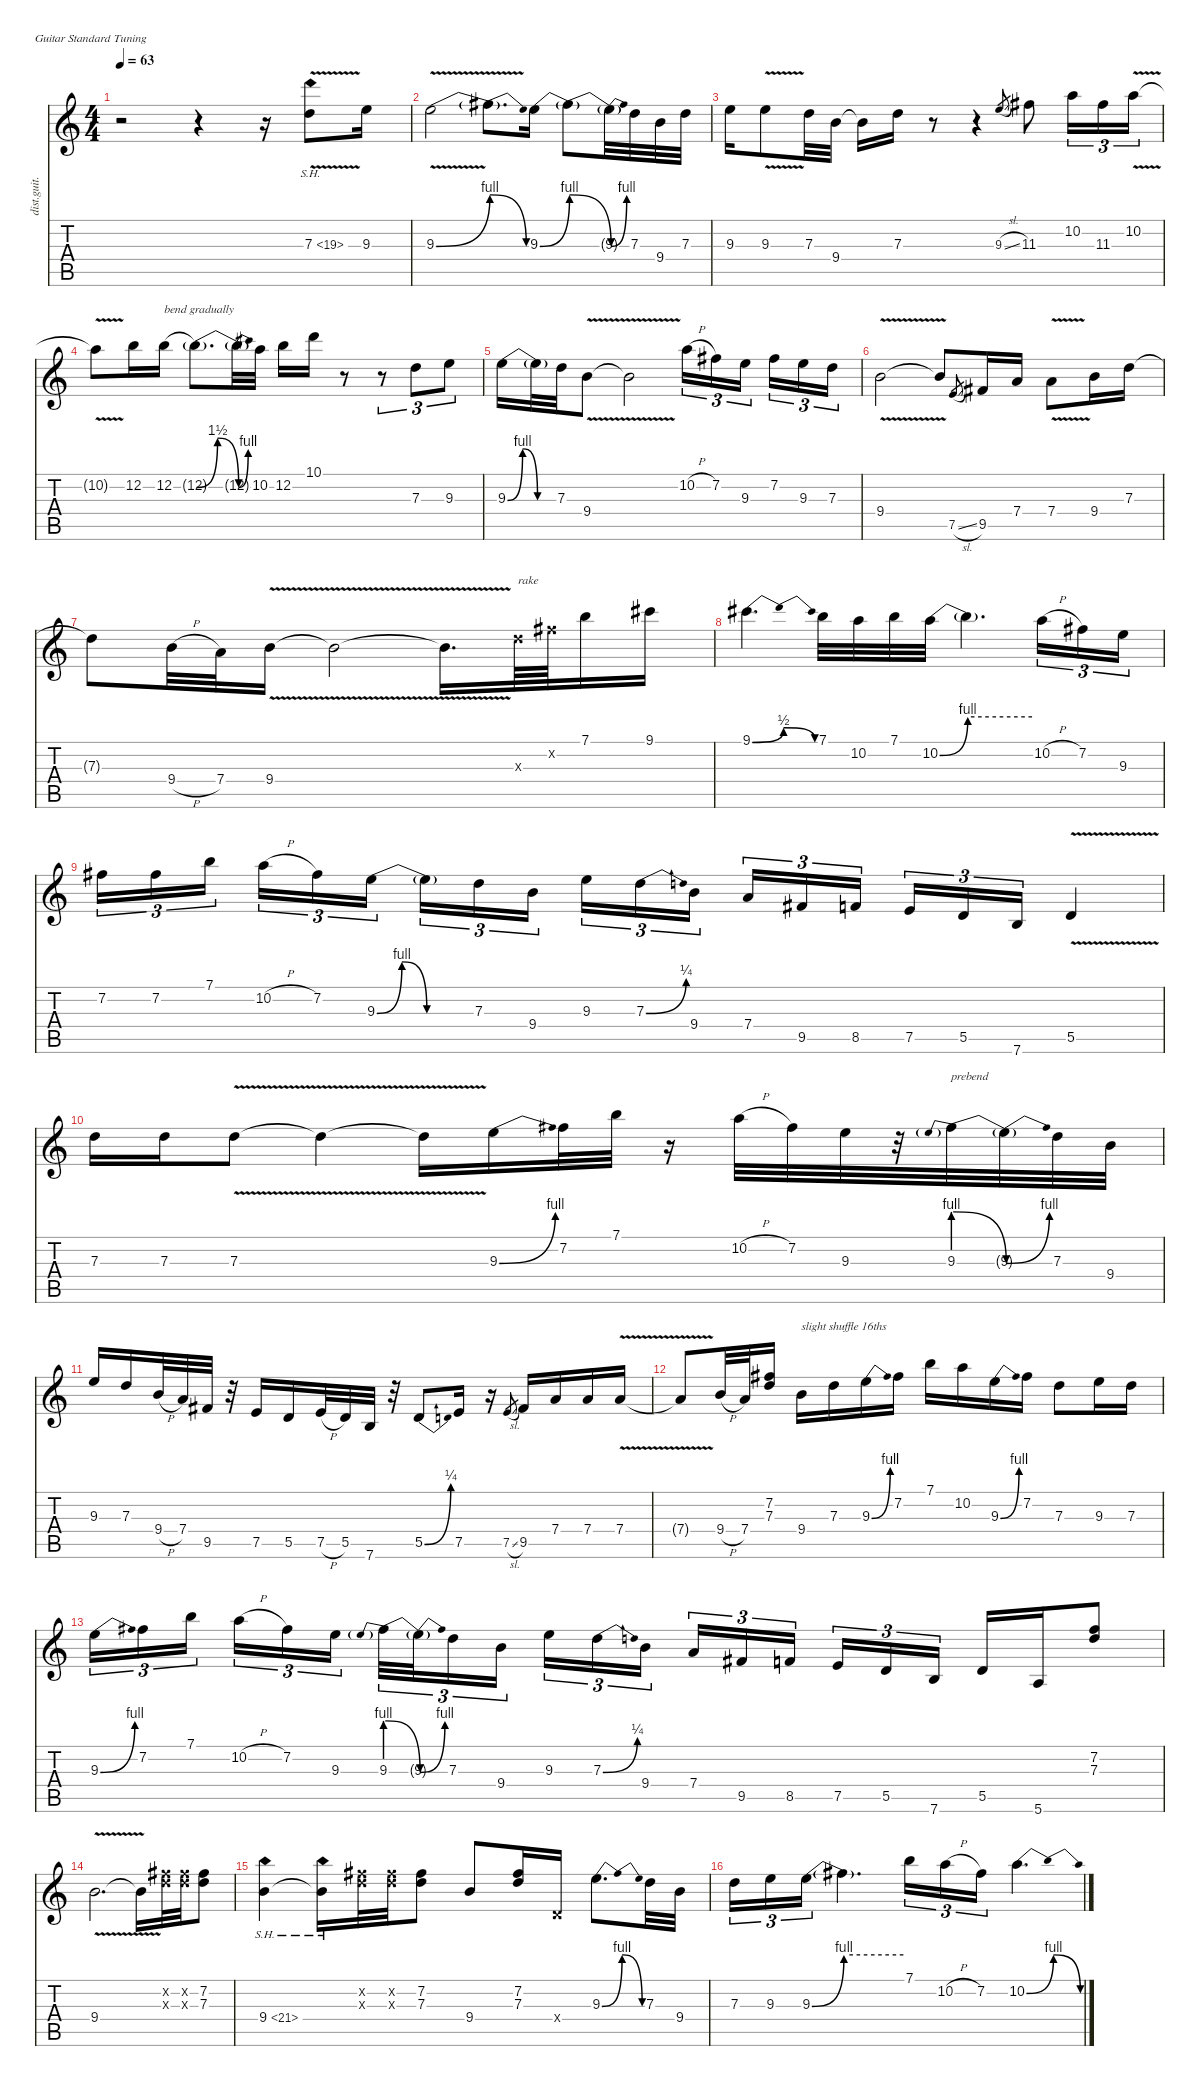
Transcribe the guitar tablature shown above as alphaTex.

\defaultSystemsLayout 4
\hideDynamics
\bracketExtendMode nobrackets
\otherSystemsTrackNameOrientation horizontal
\track ("Solo 2" "dist.guit.") {instrument distortionguitar}
\staff {score tabs}
\tuning (E4 B3 G3 D3 A2 E2)
\ts (4 4)
\beaming (8 2 2 2 2)
\tempo 63
\clef g2
\ks c
r.2{dy f instrument distortionguitar beam Down} r.4{beam Down} r.16{beam Down} 7.3{sh 12 v}.8{beam Down} 9.3.16{beam Down} |
9.3{be (bend 0 0 60 4) v}.2{beam Down} 9.3{be (release 0 4 60 0) t}.8{d beam Down} 9.3{be (bend 0 0 60 4)}.16{beam Down} 9.3{be (release 0 4 60 0) t}.8{beam Down} 9.3{be (bend 0 0 60 4) t}.32{beam Down} 7.3.32{beam Down} 9.4.32{beam Down} 7.3.32{beam Down} |
9.3.16{beam Down} 9.3{v}.8{beam Down} 7.3.32{beam Down} 9.4.32{beam Down} 9.4{t}.16{beam Down} 7.3.16{beam Down} r.8{beam Down} r.4{beam Down} 9.3{sl}.8{gr dy mf beam Up} 11.3{acc #}.8{dy f beam Down} 10.2.16{tu (3 2) beam Down} 11.3{acc #}.16{tu (3 2) beam Down} 10.2{v}.16{tu (3 2) beam Down} |
10.2{v t}.8{beam Down} 12.2.16{beam Down} 12.2{be (hold 0 0 60 0)}.16{txt "bend gradually" beam Down} 12.2{be (bendrelease 0 0 30 6 30 6 60 0) t}.8{d beam Down} 12.2{be (bend 0 0 60 4) t}.32{beam Down} 10.2.32{beam Down} 12.2.16{beam Down} 10.1.16{beam Down} r.8{beam Down} r.8{tu (3 2) beam Down} 7.3.8{tu (3 2) beam Down} 9.3.8{tu (3 2) beam Down} |
9.3{be (bendrelease 0 0 30 4 30 4 60 0)}.16{beam Down} 9.3{be (hold 0 0 60 0) t}.32{beam Down} 7.3.32{beam Down} 9.4{v}.8{beam Down} 9.4{v t}.2{beam Down} 10.2{h}.16{tu (3 2) beam Down} 7.2{acc #}.16{tu (3 2) beam Down} 9.3.16{tu (3 2) beam Down} 7.2{acc #}.16{tu (3 2) beam Down} 9.3.16{tu (3 2) beam Down} 7.3.16{tu (3 2) beam Down} |
9.4{v}.2{beam Down} 9.4{v t}.8{beam Up} 7.5{sl}.8{gr dy mf beam Up} 9.5{acc #}.16{dy f beam Up} 7.4.16{beam Up} 7.4{v}.8{beam Down} 9.4.16{beam Down} 7.3.16{beam Down} |
7.3{t}.8{beam Down} 9.4{h}.32{beam Down} 7.4.32{beam Down} 9.4{v}.16{beam Down} 9.4{v t}.2{beam Down} 9.4{v t}.16{d beam Down} 7.3{x}.64{txt "rake" beam Down} 7.2{x acc #}.64{beam Down} 7.1.16{beam Down} 9.1{acc #}.16{beam Down} |
9.1{be (bendrelease 0 0 15 2 54.999998399999996 2 60 0) acc #}.4{d beam Down} 7.1.32{beam Down} 10.2.32{beam Down} 7.1.32{beam Down} 10.2{be (bend 0 0 60 4)}.32{beam Down} 10.2{be (hold 0 4 60 4) t}.4{d beam Down} 10.2{h}.16{tu (3 2) beam Down} 7.2{acc #}.16{tu (3 2) beam Down} 9.3.16{tu (3 2) beam Down} |
7.2{acc #}.16{tu (3 2) beam Down} 7.2{acc #}.16{tu (3 2) beam Down} 7.1.16{tu (3 2) beam Down} 10.2{h}.16{tu (3 2) beam Down} 7.2{acc #}.16{tu (3 2) beam Down} 9.3{be (bendrelease 0 0 30 4 30 4 60 0)}.16{tu (3 2) beam Down} 9.3{be (hold 0 0 60 0) t}.16{tu (3 2) beam Down} 7.3.16{tu (3 2) beam Down} 9.4.16{tu (3 2) beam Down} 9.3.16{tu (3 2) beam Down} 7.3{be (bend 0 0 15 1)}.16{tu (3 2) beam Down} 9.4.16{tu (3 2) beam Down} 7.4.16{tu (3 2) beam Up} 9.5{acc #}.16{tu (3 2) beam Up} 8.5.16{tu (3 2) beam Up} 7.5.16{tu (3 2) beam Up} 5.5.16{tu (3 2) beam Up} 7.6.16{tu (3 2) beam Up} 5.5{v}.4{beam Up} |
7.3.16{beam Down} 7.3.16{beam Down} 7.3{v}.8{beam Down} 7.3{v t}.4{beam Down} 7.3{v t}.16{beam Down} 9.3{be (bend 0 0 30 4)}.16{beam Down} 7.2{acc #}.32{beam Down} 7.1.32{beam Down} r.16{beam Down} 10.2{h}.32{beam Down} 7.2{acc #}.32{beam Down} 9.3.32{beam Down} r.32{beam Down} 9.3{be (prebendrelease 0 4 60 0)}.32{txt "prebend" beam Down} 9.3{be (bend 0 0 60 4) t}.32{beam Down} 7.3.32{beam Down} 9.4.32{beam Down} |
9.3.16{beam Up} 7.3.16{beam Up} 9.4{h}.32{beam Up} 7.4.32{beam Up} 9.5{acc #}.32{beam Up} r.32{beam Up} 7.5.16{beam Up} 5.5.16{beam Up} 7.5{h}.32{beam Up} 5.5.32{beam Up} 7.6.32{beam Up} r.32{beam Up} 5.5{be (bend 0 0 15 1)}.8{beam Up} 7.5.16{beam Up} r.16{beam Up} 7.5{sl}.8{gr dy mf beam Up} 9.5{acc #}.16{dy f beam Up} 7.4.16{beam Up} 7.4.16{beam Up} 7.4{v}.16{beam Up} |
7.4{v t}.8{beam Up} 9.4{h}.32{beam Up} 7.4.32{beam Up} (7.2{acc #} 7.3).16{beam Up} 9.4.16{txt "slight shuffle 16ths" beam Down} 7.3.16{beam Down} 9.3{be (bend 0 0 30 4)}.16{beam Down} 7.2{acc #}.16{beam Down} 7.1.16{beam Down} 10.2.16{beam Down} 9.3{be (bend 0 0 30 4)}.16{beam Down} 7.2{acc #}.16{beam Down} 7.3.8{beam Down} 9.3.16{beam Down} 7.3.16{beam Down} |
9.3{be (bend 0 0 30 4)}.16{tu (3 2) beam Down} 7.2{acc #}.16{tu (3 2) beam Down} 7.1.16{tu (3 2) beam Down} 10.2{h}.16{tu (3 2) beam Down} 7.2{acc #}.16{tu (3 2) beam Down} 9.3.16{tu (3 2) beam Down} 9.3{be (prebendrelease 0 4 60 0)}.32{tu (3 2) beam Down} 9.3{be (bend 0 0 60 4) t}.32{tu (3 2) beam Down} 7.3.16{tu (3 2) beam Down} 9.4.16{tu (3 2) beam Down} 9.3.16{tu (3 2) beam Down} 7.3{be (bend 0 0 30 1)}.16{tu (3 2) beam Down} 9.4.16{tu (3 2) beam Down} 7.4.16{tu (3 2) beam Up} 9.5{acc #}.16{tu (3 2) beam Up} 8.5.16{tu (3 2) beam Up} 7.5.16{tu (3 2) beam Up} 5.5.16{tu (3 2) beam Up} 7.6.16{tu (3 2) beam Up} 5.5.16{beam Up} 5.6.16{beam Up} (7.2{acc #} 7.3).8{beam Up} |
9.4{v}.2{d beam Down} 9.4{v t}.16{beam Down} (7.2{x acc #} 7.3{x}).32{beam Down} (7.2{x acc #} 7.3{x}).32{beam Down} (7.2{acc #} 7.3).8{beam Down} |
9.4{sh 12}.4{beam Down} 9.4{sh 12 t}.16{beam Down} (7.2{x acc #} 7.3{x}).32{beam Down} (7.2{x acc #} 7.3{x}).32{beam Down} (7.2{acc #} 7.3).8{beam Down} 9.4.8{beam Up} (7.2{acc #} 7.3).16{beam Up} 0.4{x}.16{beam Up} 9.3{be (bendrelease 0 0 15 4 50.0000016 4 60 0)}.8{d beam Down} 7.3.32{beam Down} 9.4.32{beam Down} |
7.3.16{tu (3 2) beam Down} 9.3.16{tu (3 2) beam Down} 9.3{be (bend 0 0 60 4)}.16{tu (3 2) beam Down} 9.3{be (hold 0 4 60 4) t}.4{d beam Down} 7.1.16{tu (3 2) beam Down} 10.2{h}.16{tu (3 2) beam Down} 7.2{acc #}.16{tu (3 2) beam Down} 10.2{be (bendrelease 0 0 9.999999599999999 4 48.999998399999996 4 60 0)}.4{d beam Down}
